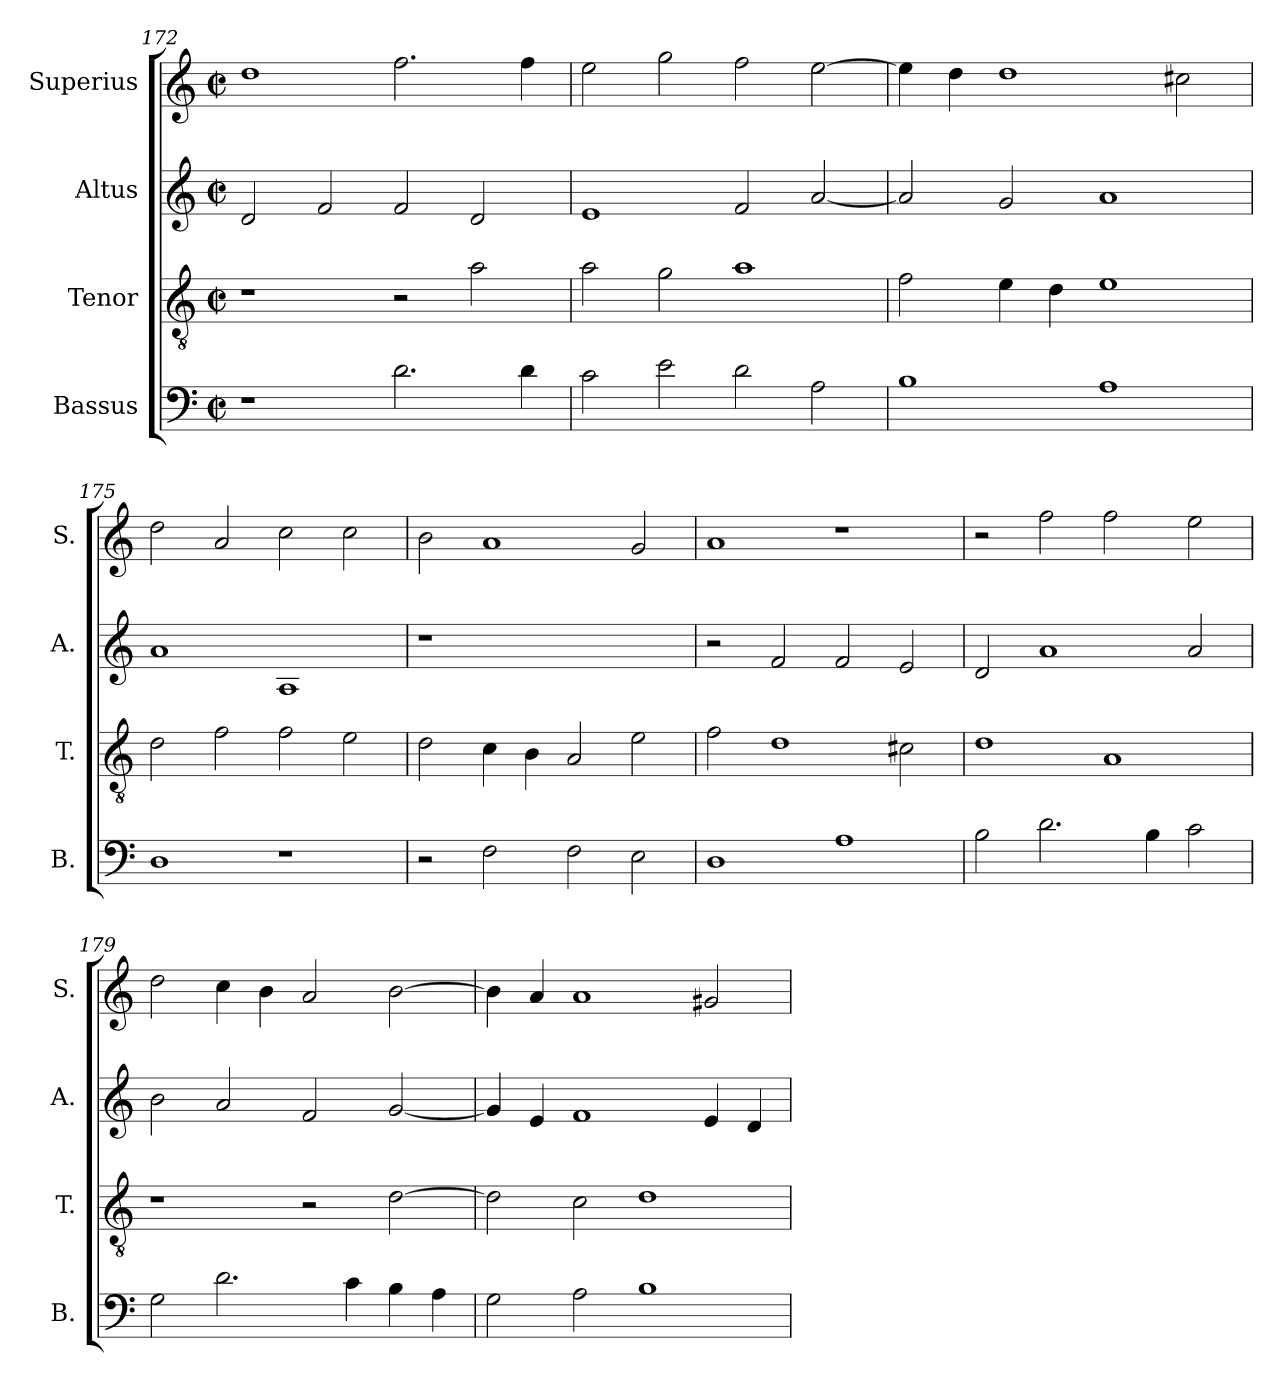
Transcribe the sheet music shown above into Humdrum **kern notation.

**kern	**kern	**kern	**kern
*part4	*part3	*part2	*part1
*staff4	*staff3	*staff2	*staff1
*I"Bassus	*I"Tenor	*I"Altus	*I"Superius
*I'B.	*I'T.	*I'A.	*I'S.
*clefF4	*clefGv2	*clefG2	*clefG2
*	*ITrd7c12	*	*
*k[]	*k[]	*k[]	*k[]
*C:	*C:	*C:	*C:
*M2/2	*M2/2	*M2/2	*M2/2
*met(c|)	*met(c|)	*met(c|)	*met(c|)
=172	=172	=172	=172
1r	1r	2di/	1ddi
.	.	2fi/	.
2.di\	2r	2fi/	2.ffi\
.	2Ai\	2di/	.
4di\	.	.	4ffi\
=173	=173	=173	=173
2ci\	2Ai\	1ei	2eei\
2ei\	2Gi\	.	2ggi\
2di\	1Ai	2fi/	2ffi\
2Ai\	.	[<2ai/	[>2eei\
=174	=174	=174	=174
1Bi	2Fi\	2ai/]	4eei\]
.	.	.	4ddi\
.	4Ei\	2gi/	1ddi
.	4Di\	.	.
1Ai	1Ei	1ai	.
.	.	.	2cc#Xi\
!!LO:LB:g=z
=175	=175	=175	=175
1Di	2Di\	1ai	2ddi\
.	2Fi\	.	2ai/
1r	2Fi\	1Ai	2cci\
.	2Ei\	.	2cci\
=176	=176	=176	=176
!	!	!LO:N:vis=1	!
2r	2Di\	1r	2bi\
2Fi\	4Ci\	.	1ai
.	4BBi\	.	.
2Fi\	2AAi/	1ryy	.
2Ei\	2Ei\	.	2gi/
=177	=177	=177	=177
1Di	2Fi\	2r	1ai
.	1Di	2fi/	.
1Ai	.	2fi/	1r
.	2C#Xi\	2ei/	.
=178	=178	=178	=178
2Bi\	1Di	2di/	2r
2.di\	.	1ai	2ffi\
.	1AAi	.	2ffi\
4Bi\	.	.	.
2ci\	.	2ai/	2eei\
=179	=179	=179	=179
2Gi\	1r	2bi\	2ddi\
2.di\	.	2ai/	4cci\
.	.	.	4bi\
.	2r	2fi/	2ai/
4ci\	.	.	.
4Bi\	[>2Di\	[<2gi/	[>2bi\
4Ai\	.	.	.
!!LO:PB:g=z
=180	=180	=180	=180
2Gi\	2Di\]	4gi/]	4bi\]
.	.	4ei/	4ai/
2Ai\	2Ci\	1fi	1ai
1Bi	1Di	.	.
.	.	4ei/	2g#Xi/
.	.	4di/	.
=	=	=	=
*-	*-	*-	*-
